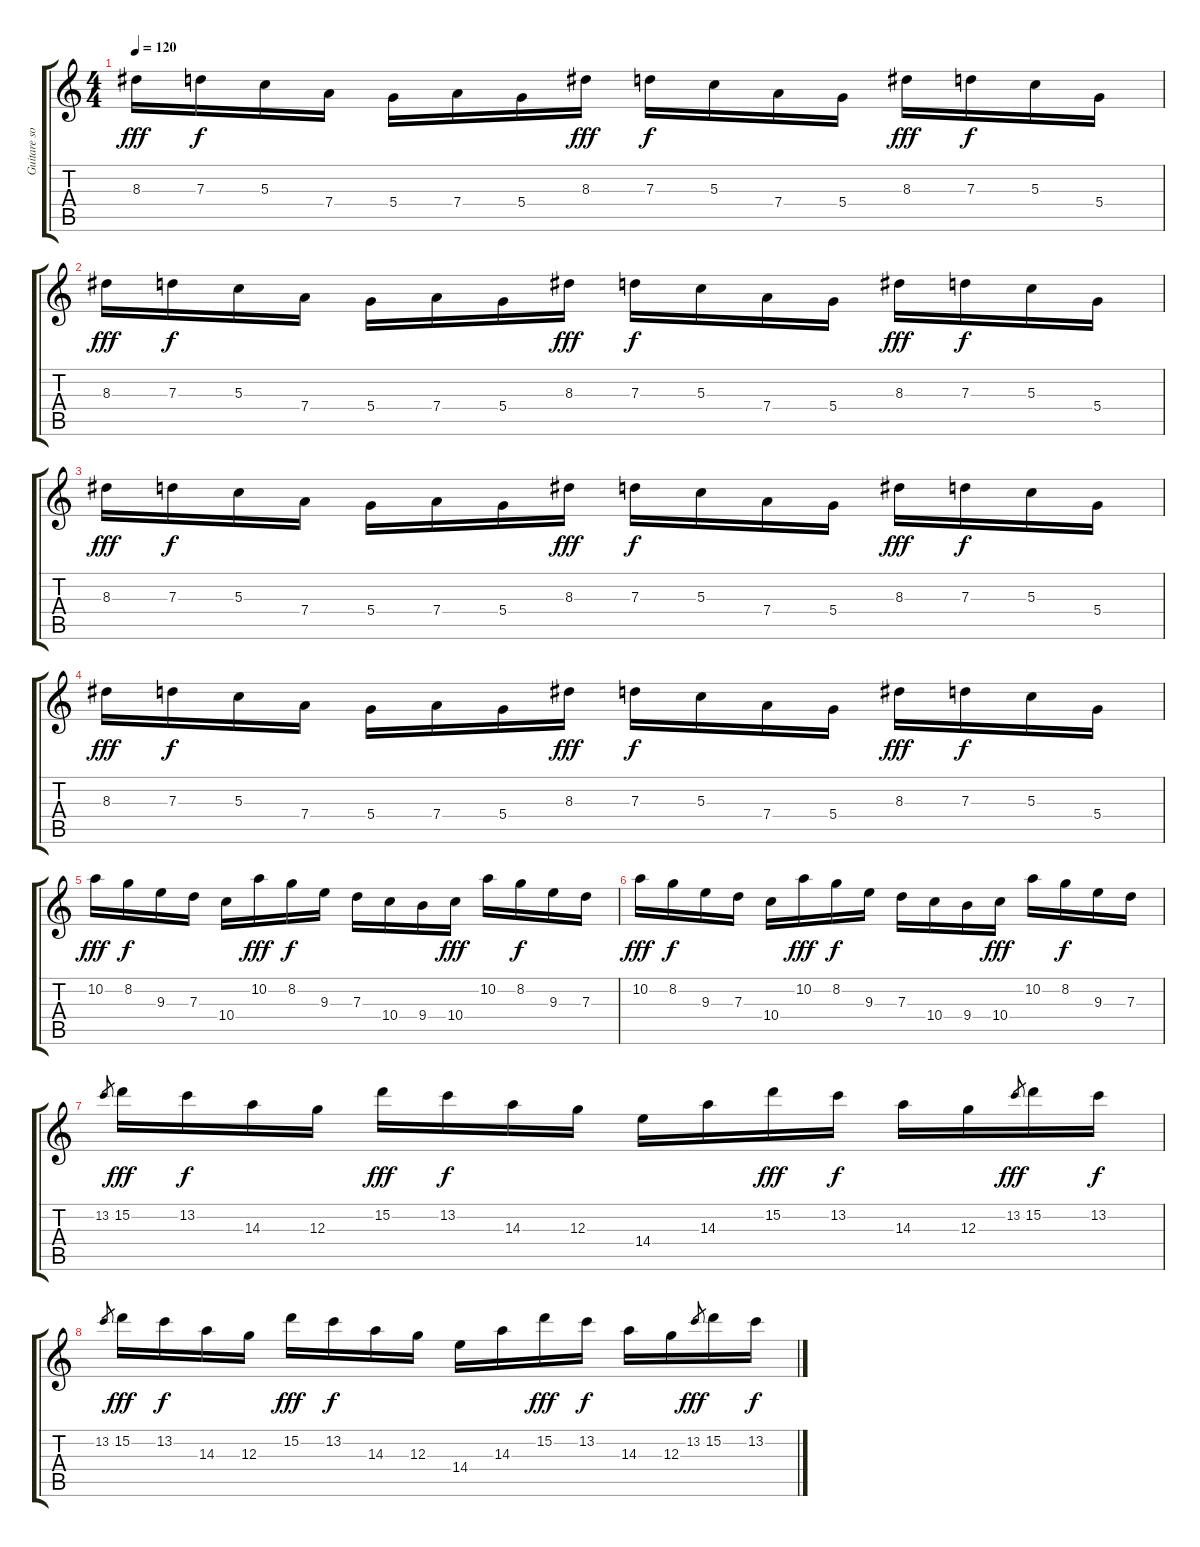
\track ("Guitare solo" "Guitare so") {instrument distortionguitar}
\staff {score tabs}
\tuning (E4 B3 G3 D3 A2 D2) {hide}
\ts (4 4)
\tempo 120
\clef g2
\ks c
8.3.16{dy fff volume 16 balance 8} 7.3.16{dy f} 5.3.16 7.4.16 5.4.16 7.4.16 5.4.16 8.3.16{dy fff} 7.3.16{dy f} 5.3.16 7.4.16 5.4.16 8.3.16{dy fff} 7.3.16{dy f} 5.3.16 5.4.16 |
8.3.16{dy fff} 7.3.16{dy f} 5.3.16 7.4.16 5.4.16 7.4.16 5.4.16 8.3.16{dy fff} 7.3.16{dy f} 5.3.16 7.4.16 5.4.16 8.3.16{dy fff} 7.3.16{dy f} 5.3.16 5.4.16 |
8.3.16{dy fff} 7.3.16{dy f} 5.3.16 7.4.16 5.4.16 7.4.16 5.4.16 8.3.16{dy fff} 7.3.16{dy f} 5.3.16 7.4.16 5.4.16 8.3.16{dy fff} 7.3.16{dy f} 5.3.16 5.4.16 |
8.3.16{dy fff} 7.3.16{dy f} 5.3.16 7.4.16 5.4.16 7.4.16 5.4.16 8.3.16{dy fff} 7.3.16{dy f} 5.3.16 7.4.16 5.4.16 8.3.16{dy fff} 7.3.16{dy f} 5.3.16 5.4.16 |
10.2.16{dy fff} 8.2.16{dy f} 9.3.16 7.3.16 10.4.16 10.2.16{dy fff} 8.2.16{dy f} 9.3.16 7.3.16 10.4.16 9.4.16 10.4.16{dy fff} 10.2.16 8.2.16{dy f} 9.3.16 7.3.16 |
10.2.16{dy fff} 8.2.16{dy f} 9.3.16 7.3.16 10.4.16 10.2.16{dy fff} 8.2.16{dy f} 9.3.16 7.3.16 10.4.16 9.4.16 10.4.16{dy fff} 10.2.16 8.2.16{dy f} 9.3.16 7.3.16 |
13.2.8{gr} 15.2.16{dy fff} 13.2.16{dy f} 14.3.16 12.3.16 15.2.16{dy fff} 13.2.16{dy f} 14.3.16 12.3.16 14.4.16 14.3.16 15.2.16{dy fff} 13.2.16{dy f} 14.3.16 12.3.16 13.2.8{gr dy fff} 15.2.16 13.2.16{dy f} |
13.2.8{gr} 15.2.16{dy fff} 13.2.16{dy f} 14.3.16 12.3.16 15.2.16{dy fff} 13.2.16{dy f} 14.3.16 12.3.16 14.4.16 14.3.16 15.2.16{dy fff} 13.2.16{dy f} 14.3.16 12.3.16 13.2.8{gr dy fff} 15.2.16 13.2.16{dy f}
